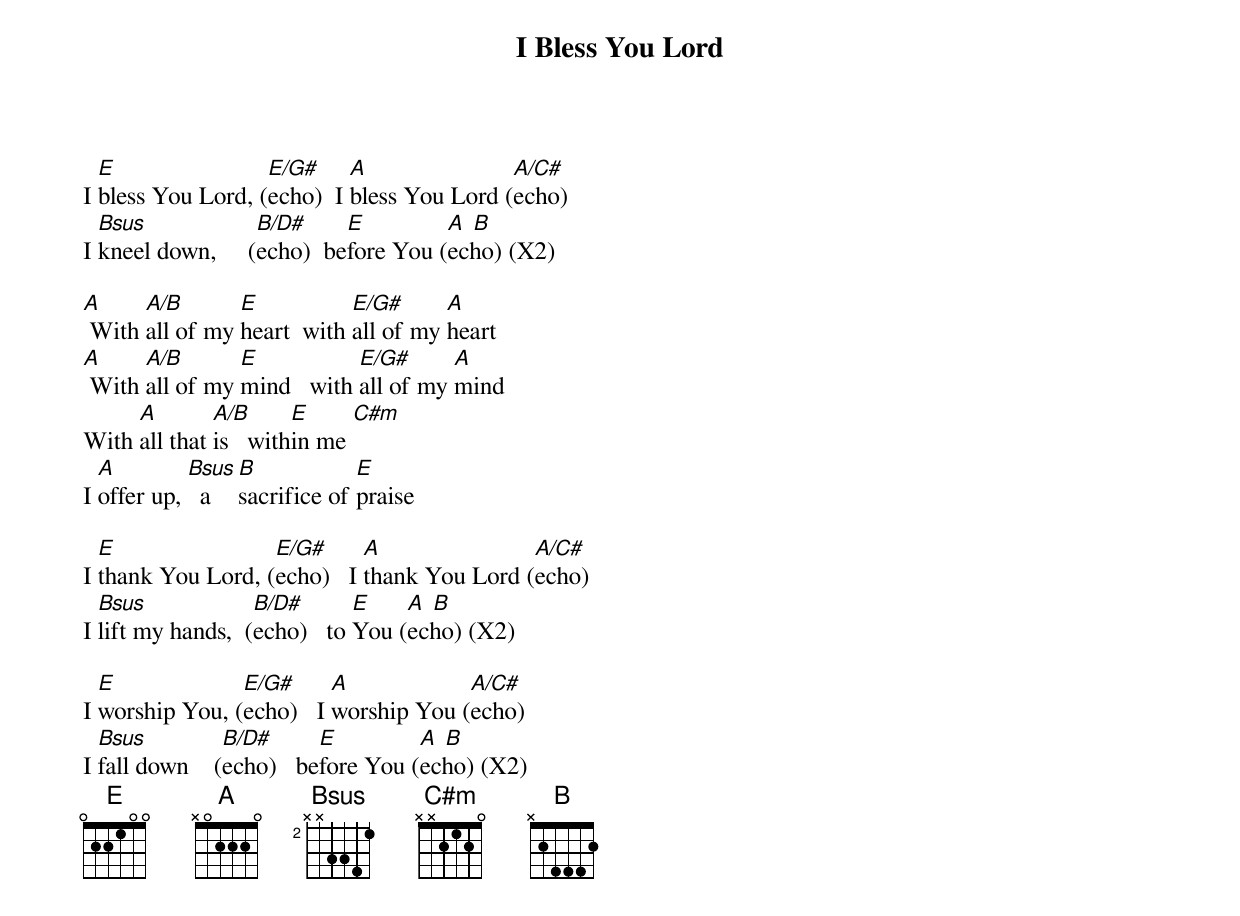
{title: I Bless You Lord}
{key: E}
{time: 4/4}
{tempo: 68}
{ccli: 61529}
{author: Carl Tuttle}
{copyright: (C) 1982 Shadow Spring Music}

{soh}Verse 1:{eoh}
I [E]bless You Lord, ([E/G#]echo)  I [A]bless You Lord ([A/C#]echo)
I [Bsus]kneel down,     ([B/D#]echo)  be[E]fore You ([A  B]echo) (X2)

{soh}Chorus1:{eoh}
[A] With [A/B]all of my [E]heart  with [E/G#]all of my [A]heart
[A] With [A/B]all of my [E]mind   with [E/G#]all of my [A]mind
With [A]all that [A/B]is   with[E]in me [C#m]
I [A]offer up, [Bsus]  a [B]sacrifice of [E]praise

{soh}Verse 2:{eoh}
I [E]thank You Lord, ([E/G#]echo)   I [A]thank You Lord ([A/C#]echo)
I [Bsus]lift my hands,  ([B/D#]echo)   to [E]You ([A  B]echo) (X2)

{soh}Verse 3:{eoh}
I [E]worship You, ([E/G#]echo)   I [A]worship You ([A/C#]echo)
I [Bsus]fall down    ([B/D#]echo)   be[E]fore You ([A  B]echo) (X2)
